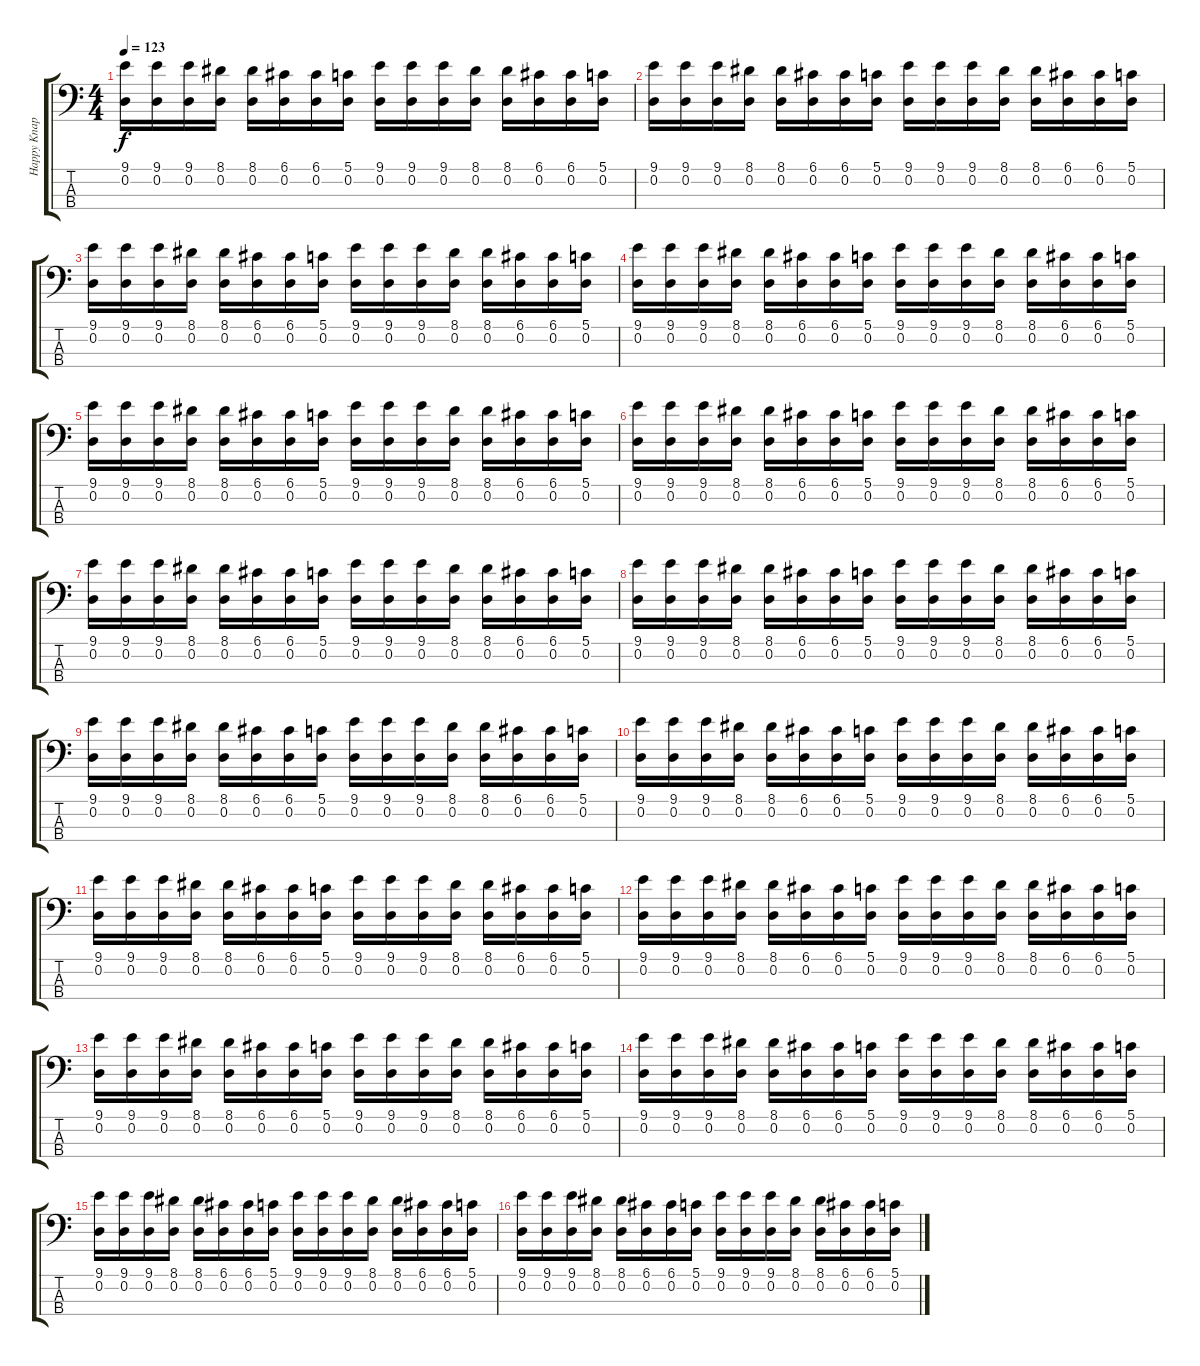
\track ("Happy Knappy (Bass)" "Happy Knap") {instrument electricbasspick}
\staff {score tabs}
\tuning (G2 D2 A1 E1) {hide}
\ts (4 4)
\tempo 123
\clef f4
\ks c
(9.1 0.2).16{dy f} (9.1 0.2).16 (9.1 0.2).16 (8.1 0.2).16 (8.1 0.2).16 (6.1 0.2).16 (6.1 0.2).16 (5.1 0.2).16 (9.1 0.2).16 (9.1 0.2).16 (9.1 0.2).16 (8.1 0.2).16 (8.1 0.2).16 (6.1 0.2).16 (6.1 0.2).16 (5.1 0.2).16 |
(9.1 0.2).16 (9.1 0.2).16 (9.1 0.2).16 (8.1 0.2).16 (8.1 0.2).16 (6.1 0.2).16 (6.1 0.2).16 (5.1 0.2).16 (9.1 0.2).16 (9.1 0.2).16 (9.1 0.2).16 (8.1 0.2).16 (8.1 0.2).16 (6.1 0.2).16 (6.1 0.2).16 (5.1 0.2).16 |
(9.1 0.2).16 (9.1 0.2).16 (9.1 0.2).16 (8.1 0.2).16 (8.1 0.2).16 (6.1 0.2).16 (6.1 0.2).16 (5.1 0.2).16 (9.1 0.2).16 (9.1 0.2).16 (9.1 0.2).16 (8.1 0.2).16 (8.1 0.2).16 (6.1 0.2).16 (6.1 0.2).16 (5.1 0.2).16 |
(9.1 0.2).16 (9.1 0.2).16 (9.1 0.2).16 (8.1 0.2).16 (8.1 0.2).16 (6.1 0.2).16 (6.1 0.2).16 (5.1 0.2).16 (9.1 0.2).16 (9.1 0.2).16 (9.1 0.2).16 (8.1 0.2).16 (8.1 0.2).16 (6.1 0.2).16 (6.1 0.2).16 (5.1 0.2).16 |
(9.1 0.2).16 (9.1 0.2).16 (9.1 0.2).16 (8.1 0.2).16 (8.1 0.2).16 (6.1 0.2).16 (6.1 0.2).16 (5.1 0.2).16 (9.1 0.2).16 (9.1 0.2).16 (9.1 0.2).16 (8.1 0.2).16 (8.1 0.2).16 (6.1 0.2).16 (6.1 0.2).16 (5.1 0.2).16 |
(9.1 0.2).16 (9.1 0.2).16 (9.1 0.2).16 (8.1 0.2).16 (8.1 0.2).16 (6.1 0.2).16 (6.1 0.2).16 (5.1 0.2).16 (9.1 0.2).16 (9.1 0.2).16 (9.1 0.2).16 (8.1 0.2).16 (8.1 0.2).16 (6.1 0.2).16 (6.1 0.2).16 (5.1 0.2).16 |
(9.1 0.2).16 (9.1 0.2).16 (9.1 0.2).16 (8.1 0.2).16 (8.1 0.2).16 (6.1 0.2).16 (6.1 0.2).16 (5.1 0.2).16 (9.1 0.2).16 (9.1 0.2).16 (9.1 0.2).16 (8.1 0.2).16 (8.1 0.2).16 (6.1 0.2).16 (6.1 0.2).16 (5.1 0.2).16 |
(9.1 0.2).16 (9.1 0.2).16 (9.1 0.2).16 (8.1 0.2).16 (8.1 0.2).16 (6.1 0.2).16 (6.1 0.2).16 (5.1 0.2).16 (9.1 0.2).16 (9.1 0.2).16 (9.1 0.2).16 (8.1 0.2).16 (8.1 0.2).16 (6.1 0.2).16 (6.1 0.2).16 (5.1 0.2).16 |
(9.1 0.2).16 (9.1 0.2).16 (9.1 0.2).16 (8.1 0.2).16 (8.1 0.2).16 (6.1 0.2).16 (6.1 0.2).16 (5.1 0.2).16 (9.1 0.2).16 (9.1 0.2).16 (9.1 0.2).16 (8.1 0.2).16 (8.1 0.2).16 (6.1 0.2).16 (6.1 0.2).16 (5.1 0.2).16 |
(9.1 0.2).16 (9.1 0.2).16 (9.1 0.2).16 (8.1 0.2).16 (8.1 0.2).16 (6.1 0.2).16 (6.1 0.2).16 (5.1 0.2).16 (9.1 0.2).16 (9.1 0.2).16 (9.1 0.2).16 (8.1 0.2).16 (8.1 0.2).16 (6.1 0.2).16 (6.1 0.2).16 (5.1 0.2).16 |
(9.1 0.2).16 (9.1 0.2).16 (9.1 0.2).16 (8.1 0.2).16 (8.1 0.2).16 (6.1 0.2).16 (6.1 0.2).16 (5.1 0.2).16 (9.1 0.2).16 (9.1 0.2).16 (9.1 0.2).16 (8.1 0.2).16 (8.1 0.2).16 (6.1 0.2).16 (6.1 0.2).16 (5.1 0.2).16 |
(9.1 0.2).16 (9.1 0.2).16 (9.1 0.2).16 (8.1 0.2).16 (8.1 0.2).16 (6.1 0.2).16 (6.1 0.2).16 (5.1 0.2).16 (9.1 0.2).16 (9.1 0.2).16 (9.1 0.2).16 (8.1 0.2).16 (8.1 0.2).16 (6.1 0.2).16 (6.1 0.2).16 (5.1 0.2).16 |
(9.1 0.2).16 (9.1 0.2).16 (9.1 0.2).16 (8.1 0.2).16 (8.1 0.2).16 (6.1 0.2).16 (6.1 0.2).16 (5.1 0.2).16 (9.1 0.2).16 (9.1 0.2).16 (9.1 0.2).16 (8.1 0.2).16 (8.1 0.2).16 (6.1 0.2).16 (6.1 0.2).16 (5.1 0.2).16 |
(9.1 0.2).16 (9.1 0.2).16 (9.1 0.2).16 (8.1 0.2).16 (8.1 0.2).16 (6.1 0.2).16 (6.1 0.2).16 (5.1 0.2).16 (9.1 0.2).16 (9.1 0.2).16 (9.1 0.2).16 (8.1 0.2).16 (8.1 0.2).16 (6.1 0.2).16 (6.1 0.2).16 (5.1 0.2).16 |
(9.1 0.2).16 (9.1 0.2).16 (9.1 0.2).16 (8.1 0.2).16 (8.1 0.2).16 (6.1 0.2).16 (6.1 0.2).16 (5.1 0.2).16 (9.1 0.2).16 (9.1 0.2).16 (9.1 0.2).16 (8.1 0.2).16 (8.1 0.2).16 (6.1 0.2).16 (6.1 0.2).16 (5.1 0.2).16 |
(9.1 0.2).16 (9.1 0.2).16 (9.1 0.2).16 (8.1 0.2).16 (8.1 0.2).16 (6.1 0.2).16 (6.1 0.2).16 (5.1 0.2).16 (9.1 0.2).16 (9.1 0.2).16 (9.1 0.2).16 (8.1 0.2).16 (8.1 0.2).16 (6.1 0.2).16 (6.1 0.2).16 (5.1 0.2).16
